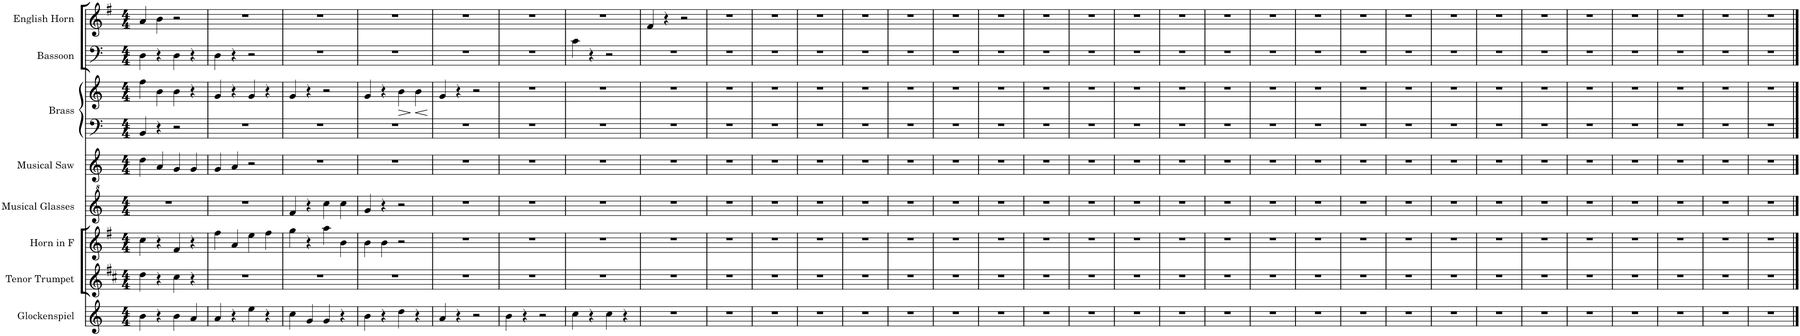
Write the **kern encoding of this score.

**kern	**kern	**kern	**kern	**kern	**kern	**kern	**dynam	**kern	**kern
*part8	*part7	*part6	*part5	*part4	*part3	*part3	*part3	*part2	*part1
*staff9	*staff8	*staff7	*staff6	*staff5	*staff4	*staff3	*staff3/4	*staff2	*staff1
*I"Glockenspiel	*I"Tenor Trumpet	*I"Horn in F	*I"Musical Glasses	*I"Musical Saw	*I"Brass	*	*	*I"Bassoon	*I"English Horn
*I'Glock.	*I'T. Tpt.	*I'Hn. in F	*I'Mu. Gla.	*I'Mu. Sw.	*I'Br.	*	*	*I'Bsn.	*I'E. Hn.
*clefG2	*clefG2	*clefG2	*clefG^2	*clefG2	*clefF4	*clefG2	*	*clefF4	*clefG2
*Trd-14c-24	*Trd1c2	*Trd4c7	*	*	*	*	*	*	*Trd4c7
*k[]	*k[f#c#]	*k[f#]	*k[]	*k[]	*k[]	*k[]	*	*k[]	*k[f#]
*M4/4	*M4/4	*M4/4	*M4/4	*M4/4	*M4/4	*M4/4	*	*M4/4	*M4/4
=1	=1	=1	=1	=1	=1	=1	=1	=1	=1
4b\	4dd\	4cc\	1r	4dd\	4BB/	4ff\	.	4D\	4a/
4r	4r	4r	.	4a/	4r	4b\	.	4r	4b\
4b\	4cc#\	4f#/	.	4g/	2r	4b\	.	4D\	2r
4a/	4r	4r	.	4g/	.	4r	.	4r	.
=2	=2	=2	=2	=2	=2	=2	=2	=2	=2
4a/	1r	4ff#\	1r	4g/	1r	4g/	.	4D\	1r
4r	.	4a/	.	4a/	.	4r	.	4r	.
4ee\	.	4ee\	.	2r	.	4g/	.	2r	.
4r	.	4ff#\	.	.	.	4r	.	.	.
=3	=3	=3	=3	=3	=3	=3	=3	=3	=3
4cc\	1r	4gg\	4ff/	1r	1r	4g/	.	1r	1r
4g/	.	4r	4r	.	.	4r	.	.	.
4g/	.	4aa\	4ccc\	.	.	2r	.	.	.
4r	.	4b\	4ccc\	.	.	.	.	.	.
=4	=4	=4	=4	=4	=4	=4	=4	=4	=4
4b\	1r	4b\	4gg/	1r	1r	4g/	.	1r	1r
4r	.	4b\	4r	.	.	4r	.	.	.
!	!	!	!	!	!	!	!LO:HP:b	!	!
4dd\	.	2r	2r	.	.	4b\	>	.	.
!	!	!	!	!	!	!	!LO:HP:n=1:b	!	!
4r	.	.	.	.	.	4b\	] <	.	.
.	.	.	.	.	.	.	[	.	.
=5	=5	=5	=5	=5	=5	=5	=5	=5	=5
4a/	1r	1r	1r	1r	1r	4g/	.	1r	1r
4r	.	.	.	.	.	4r	.	.	.
2r	.	.	.	.	.	2r	.	.	.
=6	=6	=6	=6	=6	=6	=6	=6	=6	=6
4b\	1r	1r	1r	1r	1r	1r	.	1r	1r
4r	.	.	.	.	.	.	.	.	.
2r	.	.	.	.	.	.	.	.	.
=7	=7	=7	=7	=7	=7	=7	=7	=7	=7
4cc\	1r	1r	1r	1r	1r	1r	.	4c\	1r
4r	.	.	.	.	.	.	.	4r	.
4cc\	.	.	.	.	.	.	.	2r	.
4r	.	.	.	.	.	.	.	.	.
=8	=8	=8	=8	=8	=8	=8	=8	=8	=8
1r	1r	1r	1r	1r	1r	1r	.	1r	4f#/
.	.	.	.	.	.	.	.	.	4r
.	.	.	.	.	.	.	.	.	2r
=9	=9	=9	=9	=9	=9	=9	=9	=9	=9
1r	1r	1r	1r	1r	1r	1r	.	1r	1r
=10	=10	=10	=10	=10	=10	=10	=10	=10	=10
1r	1r	1r	1r	1r	1r	1r	.	1r	1r
=11	=11	=11	=11	=11	=11	=11	=11	=11	=11
1r	1r	1r	1r	1r	1r	1r	.	1r	1r
=12	=12	=12	=12	=12	=12	=12	=12	=12	=12
1r	1r	1r	1r	1r	1r	1r	.	1r	1r
=13	=13	=13	=13	=13	=13	=13	=13	=13	=13
1r	1r	1r	1r	1r	1r	1r	.	1r	1r
=14	=14	=14	=14	=14	=14	=14	=14	=14	=14
1r	1r	1r	1r	1r	1r	1r	.	1r	1r
=15	=15	=15	=15	=15	=15	=15	=15	=15	=15
1r	1r	1r	1r	1r	1r	1r	.	1r	1r
=16	=16	=16	=16	=16	=16	=16	=16	=16	=16
1r	1r	1r	1r	1r	1r	1r	.	1r	1r
=17	=17	=17	=17	=17	=17	=17	=17	=17	=17
1r	1r	1r	1r	1r	1r	1r	.	1r	1r
=18	=18	=18	=18	=18	=18	=18	=18	=18	=18
1r	1r	1r	1r	1r	1r	1r	.	1r	1r
=19	=19	=19	=19	=19	=19	=19	=19	=19	=19
1r	1r	1r	1r	1r	1r	1r	.	1r	1r
=20	=20	=20	=20	=20	=20	=20	=20	=20	=20
1r	1r	1r	1r	1r	1r	1r	.	1r	1r
=21	=21	=21	=21	=21	=21	=21	=21	=21	=21
1r	1r	1r	1r	1r	1r	1r	.	1r	1r
=22	=22	=22	=22	=22	=22	=22	=22	=22	=22
1r	1r	1r	1r	1r	1r	1r	.	1r	1r
=23	=23	=23	=23	=23	=23	=23	=23	=23	=23
1r	1r	1r	1r	1r	1r	1r	.	1r	1r
=24	=24	=24	=24	=24	=24	=24	=24	=24	=24
1r	1r	1r	1r	1r	1r	1r	.	1r	1r
=25	=25	=25	=25	=25	=25	=25	=25	=25	=25
1r	1r	1r	1r	1r	1r	1r	.	1r	1r
=26	=26	=26	=26	=26	=26	=26	=26	=26	=26
1r	1r	1r	1r	1r	1r	1r	.	1r	1r
=27	=27	=27	=27	=27	=27	=27	=27	=27	=27
1r	1r	1r	1r	1r	1r	1r	.	1r	1r
=28	=28	=28	=28	=28	=28	=28	=28	=28	=28
1r	1r	1r	1r	1r	1r	1r	.	1r	1r
=29	=29	=29	=29	=29	=29	=29	=29	=29	=29
1r	1r	1r	1r	1r	1r	1r	.	1r	1r
=30	=30	=30	=30	=30	=30	=30	=30	=30	=30
1r	1r	1r	1r	1r	1r	1r	.	1r	1r
=31	=31	=31	=31	=31	=31	=31	=31	=31	=31
1r	1r	1r	1r	1r	1r	1r	.	1r	1r
=32	=32	=32	=32	=32	=32	=32	=32	=32	=32
1r	1r	1r	1r	1r	1r	1r	.	1r	1r
==	==	==	==	==	==	==	==	==	==
*-	*-	*-	*-	*-	*-	*-	*-	*-	*-
